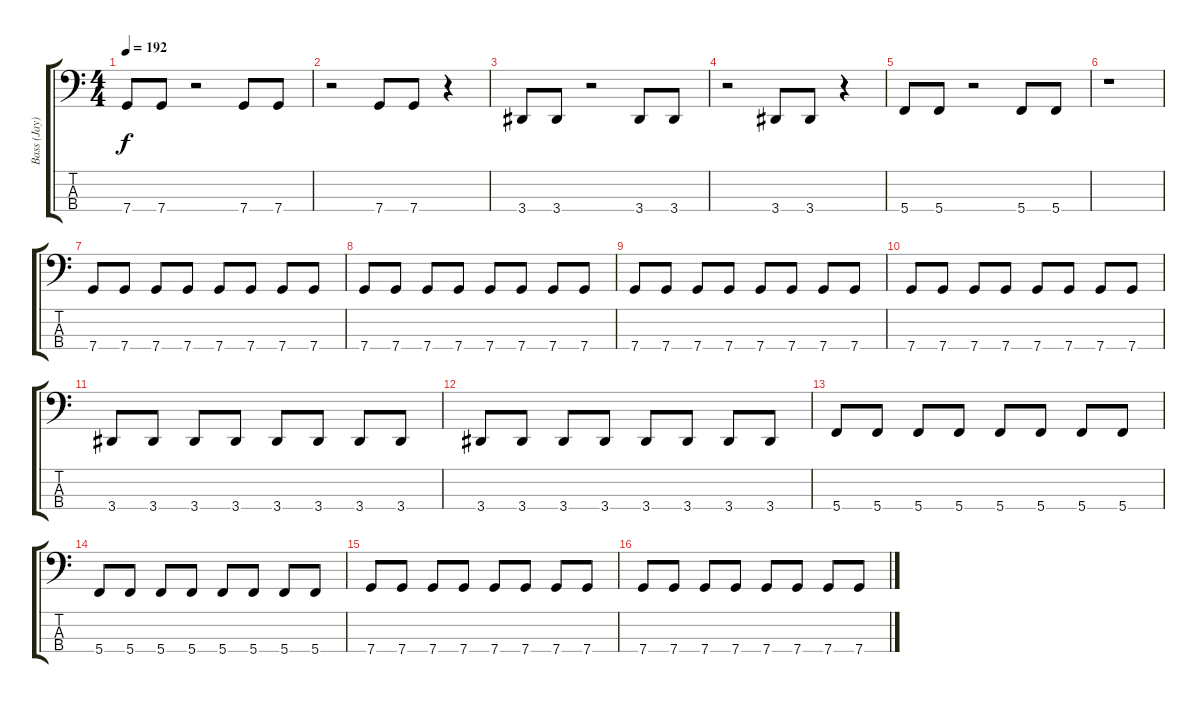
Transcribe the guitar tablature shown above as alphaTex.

\track ("Bass (Jay)" "Bass (Jay)") {instrument electricbasspick}
\staff {score tabs}
\tuning (F2 C2 G1 C1) {hide}
\ts (4 4)
\tempo 192
\clef f4
\ks c
7.4.8{dy f} 7.4.8 r.2 7.4.8 7.4.8 |
r.2 7.4.8 7.4.8 r.4 |
3.4.8 3.4.8 r.2 3.4.8 3.4.8 |
r.2 3.4.8 3.4.8 r.4 |
5.4.8 5.4.8 r.2 5.4.8 5.4.8 |
r.1 |
7.4.8 7.4.8 7.4.8 7.4.8 7.4.8 7.4.8 7.4.8 7.4.8 |
7.4.8 7.4.8 7.4.8 7.4.8 7.4.8 7.4.8 7.4.8 7.4.8 |
7.4.8 7.4.8 7.4.8 7.4.8 7.4.8 7.4.8 7.4.8 7.4.8 |
7.4.8 7.4.8 7.4.8 7.4.8 7.4.8 7.4.8 7.4.8 7.4.8 |
3.4.8 3.4.8 3.4.8 3.4.8 3.4.8 3.4.8 3.4.8 3.4.8 |
3.4.8 3.4.8 3.4.8 3.4.8 3.4.8 3.4.8 3.4.8 3.4.8 |
5.4.8 5.4.8 5.4.8 5.4.8 5.4.8 5.4.8 5.4.8 5.4.8 |
5.4.8 5.4.8 5.4.8 5.4.8 5.4.8 5.4.8 5.4.8 5.4.8 |
7.4.8{volume 10} 7.4.8 7.4.8 7.4.8 7.4.8 7.4.8 7.4.8 7.4.8 |
7.4.8 7.4.8 7.4.8 7.4.8 7.4.8 7.4.8 7.4.8 7.4.8
